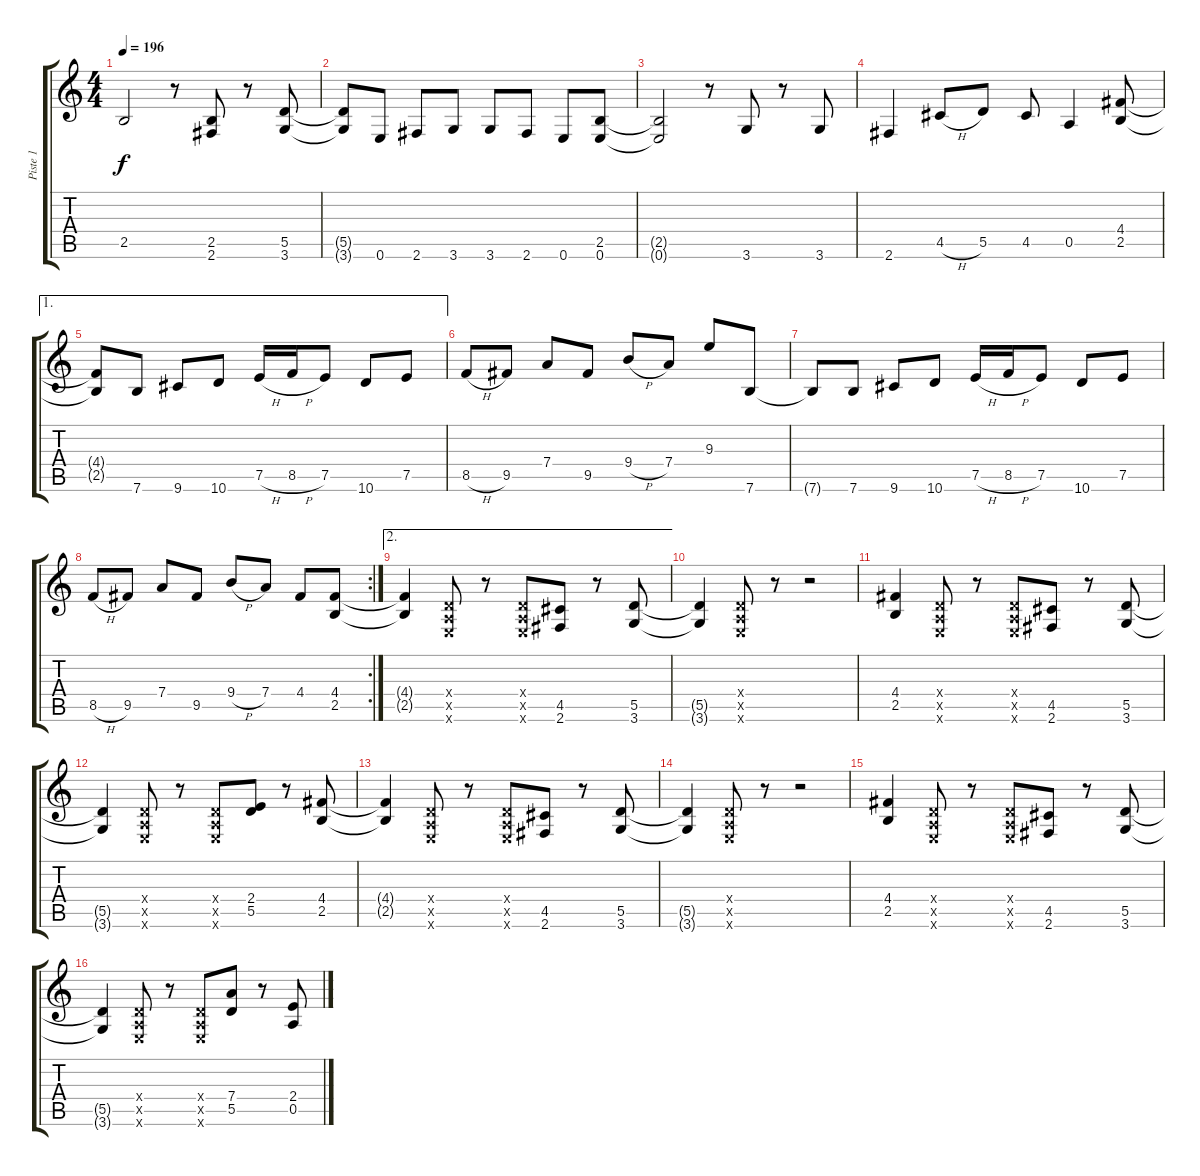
\track ("Piste 1" "Piste 1") {instrument distortionguitar}
\staff {score tabs}
\tuning (E4 B3 G3 D3 A2 E2) {hide}
\ts (4 4)
\tempo 196
\clef g2
\ks c
2.5.2{dy f} r.8 (2.5 2.6).8 r.8 (5.5 3.6).8 |
(5.5{t} 3.6{t}).8 0.6.8 2.6.8 3.6.8 3.6.8 2.6.8 0.6.8 (2.5 0.6).8 |
(2.5{t} 0.6{t}).2 r.8 3.6.8 r.8 3.6.8 |
2.6.4 4.5{h}.8 5.5.8 4.5.8 0.5.4 (4.4 2.5).8 |
\ae 1
(4.4{t} 2.5{t}).8 7.6.8 9.6.8 10.6.8 7.5{h}.16 8.5{h}.16 7.5.8 10.6.8 7.5.8 |
8.5{h}.8 9.5.8 7.4.8 9.5.8 9.4{h}.8 7.4.8 9.3.8 7.6.8 |
7.6{t}.8 7.6.8 9.6.8 10.6.8 7.5{h}.16 8.5{h}.16 7.5.8 10.6.8 7.5.8 |
\rc 2
8.5{h}.8 9.5.8 7.4.8 9.5.8 9.4{h}.8 7.4.8 4.4.8 (4.4 2.5).8 |
\ae 2
(4.4{t} 2.5{t}).4 (0.4{x} 0.5{x} 0.6{x}).8 r.8 (0.4{x} 0.5{x} 0.6{x}).8 (4.5 2.6).8 r.8 (5.5 3.6).8 |
(5.5{t} 3.6{t}).4 (0.4{x} 0.5{x} 0.6{x}).8 r.8 r.2 |
(4.4 2.5).4 (0.4{x} 0.5{x} 0.6{x}).8 r.8 (0.4{x} 0.5{x} 0.6{x}).8 (4.5 2.6).8 r.8 (5.5 3.6).8 |
(5.5{t} 3.6{t}).4 (0.4{x} 0.5{x} 0.6{x}).8 r.8 (0.4{x} 0.5{x} 0.6{x}).8 (2.4 5.5).8 r.8 (4.4 2.5).8 |
(4.4{t} 2.5{t}).4 (0.4{x} 0.5{x} 0.6{x}).8 r.8 (0.4{x} 0.5{x} 0.6{x}).8 (4.5 2.6).8 r.8 (5.5 3.6).8 |
(5.5{t} 3.6{t}).4 (0.4{x} 0.5{x} 0.6{x}).8 r.8 r.2 |
(4.4 2.5).4 (0.4{x} 0.5{x} 0.6{x}).8 r.8 (0.4{x} 0.5{x} 0.6{x}).8 (4.5 2.6).8 r.8 (5.5 3.6).8 |
(5.5{t} 3.6{t}).4 (0.4{x} 0.5{x} 0.6{x}).8 r.8 (0.4{x} 0.5{x} 0.6{x}).8 (7.4 5.5).8 r.8 (2.4 0.5).8
